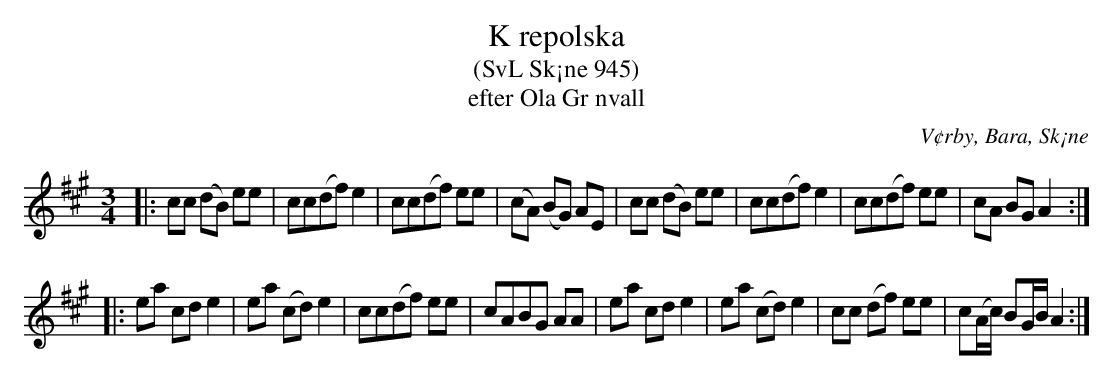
X:1
T:K repolska
T:(SvL Sk¡ne 945)
T:efter Ola Gr nvall
O:V¢rby, Bara, Sk¡ne
M:3/4
L:1/8
K:A
|: cc (dB) ee | cc(df) e2 | cc(df) ee | (cA) (BG) AE | cc (dB) ee | cc(df) e2 | cc(df) ee | cA BG A2 :|
|: ea cd e2 | ea (cd) e2 | cc(df) ee | cABG AA | ea cd e2 | ea (cd) e2 | cc (df) ee | c(A/c/) BG/B/ A2 :|
